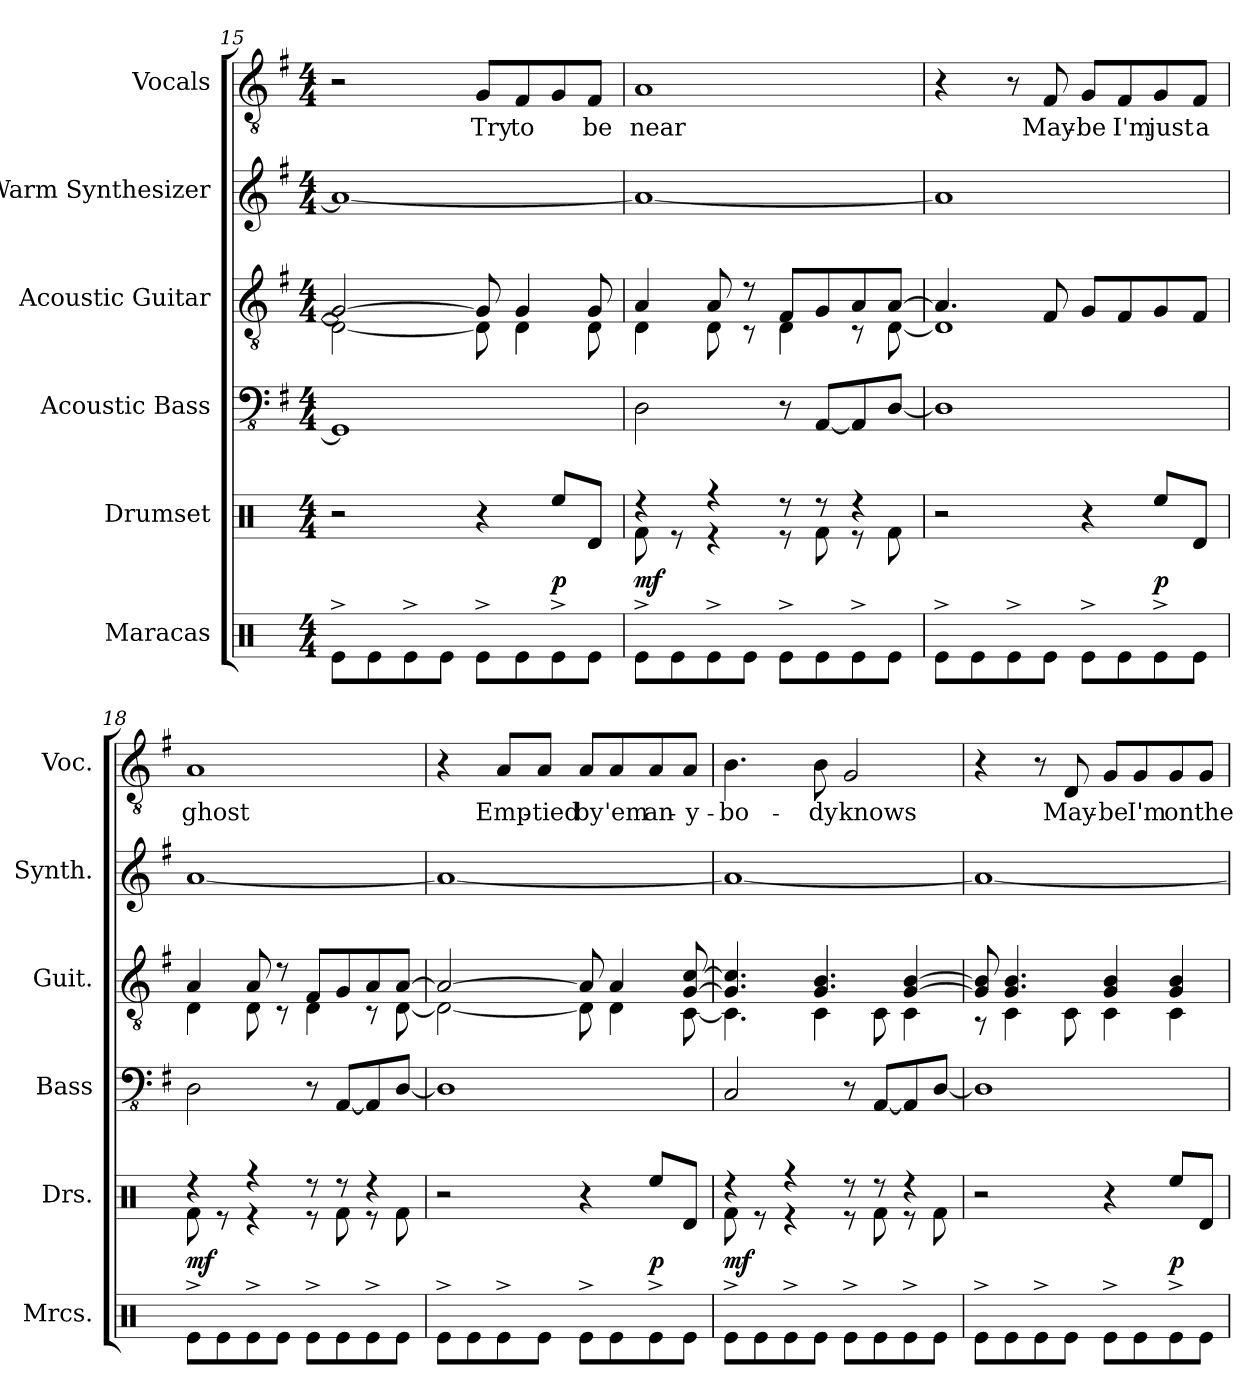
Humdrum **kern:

**kern	**kern	**dynam	**kern	**kern	**kern	**kern	**text
*part6	*part5	*part5	*part4	*part3	*part2	*part1	*part1
*staff6	*staff5	*staff5	*staff4	*staff3	*staff2	*staff1	*staff1
*I"Maracas	*I"Drumset	*	*I"Acoustic Bass	*I"Acoustic Guitar	*I"Warm Synthesizer	*I"Vocals	*
*I'Mrcs.	*I'Drs.	*	*I'Bass	*I'Guit.	*I'Synth.	*I'Voc.	*
!!LO:LB:g=z
*clefX	*clefX	*	*clefFv4	*clefGv2	*clefG2	*clefGv2	*
*k[]	*k[]	*	*k[f#]	*k[f#]	*k[f#]	*k[f#]	*
*M4/4	*M4/4	*	*M4/4	*M4/4	*M4/4	*M4/4	*
=15	=15	=15	=15	=15	=15	=15	=15
*	*	*	*	*^	*	*	*
8Re^\L	2r	.	1GGG]	2G/_	2D\_	1a_	2r	.
8Re\	.	.	.	.	.	.	.	.
8Re^\	.	.	.	.	.	.	.	.
8Re\J	.	.	.	.	.	.	.	.
!	!	!	!	!	!	!	!	!LO:LY:b
8Re^\L	4r	.	.	8G/]	8D\]	.	8G/L	Try
!	!	!	!	!	!	!	!	!LO:LY:b
8Re\	.	.	.	4G/	4D\	.	8F#/	to
!	!	!LO:DY:b	!	!	!	!	!	!
8Re^\	8Ree/L	p	.	.	.	.	8G/	.
!	!	!	!	!	!	!	!	!LO:LY:b
8Re\J	8Rd/J	.	.	8G/	8D\	.	8F#/J	be
=16	=16	=16	=16	=16	=16	=16	=16	=16
*	*^	*	*	*	*	*	*	*
!	!	!	!LO:DY:b	!	!	!	!	!	!LO:LY:b
8Re^\L	4r	8Rf\	mf	2DD\	4A/	4D\	1a_	1A	near
8Re\	.	8r	.	.	.	.	.	.	.
8Re^\	4r	4r	.	.	8A/	8D\	.	.	.
8Re\J	.	.	.	.	8r	8r	.	.	.
8Re^\L	8r	8r	.	8r	8F#/L	4D\	.	.	.
8Re\	8r	8Rf\	.	[8AAA/L	8G/	.	.	.	.
8Re^\	4r	8r	.	8AAA/]	8A/	8r	.	.	.
8Re\J	.	8Rf\	.	[8DD/J	[8A/J	[8D\	.	.	.
*	*v	*v	*	*	*	*	*	*	*
=17	=17	=17	=17	=17	=17	=17	=17	=17
8Re^\L	2r	.	1DD]	4.A/]	1D]	1a]	4r	.
8Re\	.	.	.	.	.	.	.	.
8Re^\	.	.	.	.	.	.	8r	.
!	!	!	!	!	!	!	!	!LO:LY:b
8Re\J	.	.	.	8F#/	.	.	8F#/	May-
!	!	!	!	!	!	!	!	!LO:LY:b
8Re^\L	4r	.	.	8G/L	.	.	8G/L	-be
!	!	!	!	!	!	!	!	!LO:LY:b
8Re\	.	.	.	8F#/	.	.	8F#/	I'm
!	!	!LO:DY:b	!	!	!	!	!	!LO:LY:b
8Re^\	8Ree/L	p	.	8G/	.	.	8G/	just
!	!	!	!	!	!	!	!	!LO:LY:b
8Re\J	8Rd/J	.	.	8F#/J	.	.	8F#/J	a
=18	=18	=18	=18	=18	=18	=18	=18	=18
*	*^	*	*	*	*	*	*	*
!	!	!	!LO:DY:b	!	!	!	!	!	!LO:LY:b
8Re^\L	4r	8Rf\	mf	2DD\	4A/	4D\	[1a	1A	ghost
8Re\	.	8r	.	.	.	.	.	.	.
8Re^\	4r	4r	.	.	8A/	8D\	.	.	.
8Re\J	.	.	.	.	8r	8r	.	.	.
8Re^\L	8r	8r	.	8r	8F#/L	4D\	.	.	.
8Re\	8r	8Rf\	.	[8AAA/L	8G/	.	.	.	.
8Re^\	4r	8r	.	8AAA/]	8A/	8r	.	.	.
8Re\J	.	8Rf\	.	[8DD/J	[8A/J	[8D\	.	.	.
*	*v	*v	*	*	*	*	*	*	*
!!LO:PB:g=z
=19	=19	=19	=19	=19	=19	=19	=19	=19
8Re^\L	2r	.	1DD]	2A/_	2D\_	1a_	4r	.
8Re\	.	.	.	.	.	.	.	.
!	!	!	!	!	!	!	!	!LO:LY:b
8Re^\	.	.	.	.	.	.	8A/L	Emp-
!	!	!	!	!	!	!	!	!LO:LY:b
8Re\J	.	.	.	.	.	.	8A/J	-tied
!	!	!	!	!	!	!	!	!LO:LY:b
8Re^\L	4r	.	.	8A/]	8D\]	.	8A/L	by
!	!	!	!	!	!	!	!	!LO:LY:b
8Re\	.	.	.	4A/	4D\	.	8A/	'em
!	!	!LO:DY:b	!	!	!	!	!	!LO:LY:b
8Re^\	8Ree/L	p	.	.	.	.	8A/	an-
!	!	!	!	!	!	!	!	!LO:LY:b
8Re\J	8Rd/J	.	.	[8G/ [8c/	[8C\	.	8A/J	-y-
=20	=20	=20	=20	=20	=20	=20	=20	=20
*	*^	*	*	*	*	*	*	*
!	!	!	!LO:DY:b	!	!	!	!	!	!LO:LY:b
8Re^\L	4r	8Rf\	mf	2CC/	4.G/] 4.c/]	4.C\]	1a_	4.B\	-bo-
8Re\	.	8r	.	.	.	.	.	.	.
8Re^\	4r	4r	.	.	.	.	.	.	.
!	!	!	!	!	!	!	!	!	!LO:LY:b
8Re\J	.	.	.	.	4.G/ 4.B/	4C\	.	8B\	-dy
!	!	!	!	!	!	!	!	!	!LO:LY:b
8Re^\L	8r	8r	.	8r	.	.	.	2G/	knows
8Re\	8r	8Rf\	.	[8AAA/L	.	8C\	.	.	.
8Re^\	4r	8r	.	8AAA/]	[4G/ [4B/	4C\	.	.	.
8Re\J	.	8Rf\	.	[8DD/J	.	.	.	.	.
*	*v	*v	*	*	*	*	*	*	*
=21	=21	=21	=21	=21	=21	=21	=21	=21
8Re^\L	2r	.	1DD]	8G/] 8B/]	8r	1a_	4r	.
8Re\	.	.	.	4.G/ 4.B/	4C\	.	.	.
8Re^\	.	.	.	.	.	.	8r	.
!	!	!	!	!	!	!	!	!LO:LY:b
8Re\J	.	.	.	.	8C\	.	8D/	May-
!	!	!	!	!	!	!	!	!LO:LY:b
8Re^\L	4r	.	.	4G/ 4B/	4C\	.	8G/L	-be
!	!	!	!	!	!	!	!	!LO:LY:b
8Re\	.	.	.	.	.	.	8G/	I'm
!	!	!LO:DY:b	!	!	!	!	!	!LO:LY:b
8Re^\	8Ree/L	p	.	4G/ 4B/	4C\	.	8G/	on
!	!	!	!	!	!	!	!	!LO:LY:b
8Re\J	8Rd/J	.	.	.	.	.	8G/J	the
*	*	*	*	*v	*v	*	*	*
=	=	=	=	=	=	=	=
*-	*-	*-	*-	*-	*-	*-	*-
